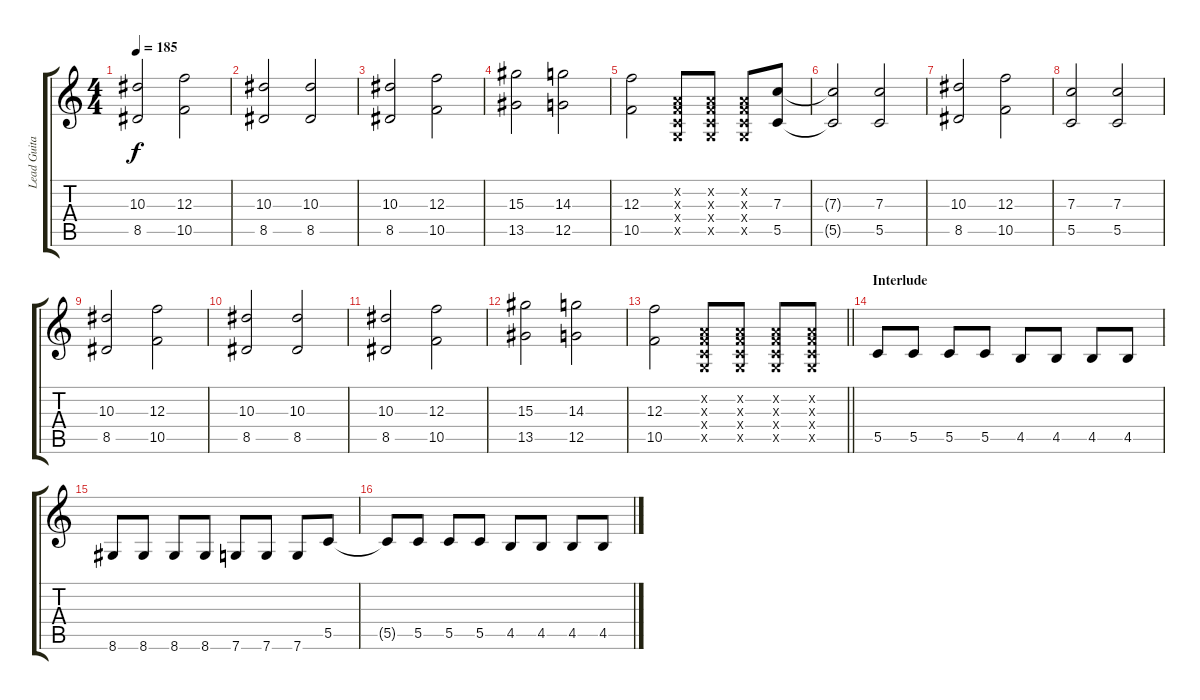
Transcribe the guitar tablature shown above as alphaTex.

\track ("Lead Guitar (Monte Money)" "Lead Guita") {instrument distortionguitar}
\staff {score tabs}
\tuning (D4 A3 F3 C3 G2 C2) {hide}
\ts (4 4)
\tempo 185
\clef g2
\ks c
(10.3 8.5).2{dy f} (12.3 10.5).2 |
(10.3 8.5).2 (10.3 8.5).2 |
(10.3 8.5).2 (12.3 10.5).2 |
(15.3 13.5).2 (14.3 12.5).2 |
(12.3 10.5).2 (0.2{x} 0.3{x} 0.4{x} 0.5{x}).8 (0.2{x} 0.3{x} 0.4{x} 0.5{x}).8 (0.2{x} 0.3{x} 0.4{x} 0.5{x}).8 (7.3 5.5).8 |
(7.3{t} 5.5{t}).2 (7.3 5.5).2 |
(10.3 8.5).2 (12.3 10.5).2 |
(7.3 5.5).2 (7.3 5.5).2 |
(10.3 8.5).2 (12.3 10.5).2 |
(10.3 8.5).2 (10.3 8.5).2 |
(10.3 8.5).2 (12.3 10.5).2 |
(15.3 13.5).2 (14.3 12.5).2 |
\barLineRight lightlight
(12.3 10.5).2 (0.2{x} 0.3{x} 0.4{x} 0.5{x}).8 (0.2{x} 0.3{x} 0.4{x} 0.5{x}).8 (0.2{x} 0.3{x} 0.4{x} 0.5{x}).8 (0.2{x} 0.3{x} 0.4{x} 0.5{x}).8 |
\section ("" "Interlude")
5.5.8 5.5.8 5.5.8 5.5.8 4.5.8 4.5.8 4.5.8 4.5.8 |
8.6.8 8.6.8 8.6.8 8.6.8 7.6.8 7.6.8 7.6.8 5.5.8 |
5.5{t}.8 5.5.8 5.5.8 5.5.8 4.5.8 4.5.8 4.5.8 4.5.8
